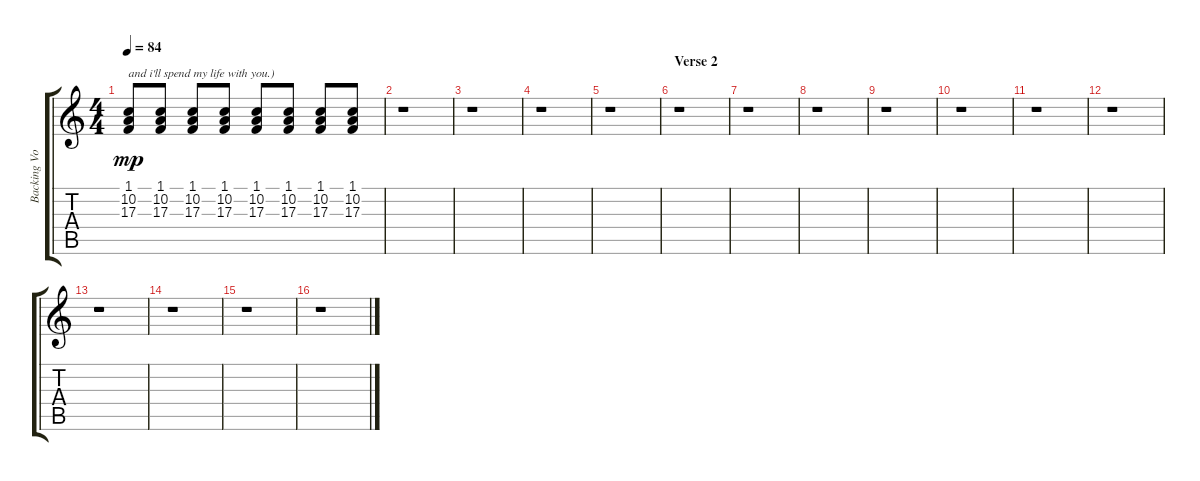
\track ("Backing Vocals (Fills/Harmonies)" "Backing Vo") {instrument lead6voice}
\staff {score tabs}
\tuning (E4 B3 G3 D3 A2 E2) {hide}
\ts (4 4)
\tempo 84
\clef g2
\ks c
(1.1 10.2 17.3).8{txt "and i'll spend my life with you.)" dy mp} (1.1 10.2 17.3).8 (1.1 10.2 17.3).8 (1.1 10.2 17.3).8 (1.1 10.2 17.3).8 (1.1 10.2 17.3).8 (1.1 10.2 17.3).8 (1.1 10.2 17.3).8 |
r.1 |
r.1 |
r.1 |
r.1 |
\section ("" "Verse 2")
r.1 |
r.1 |
r.1 |
r.1 |
r.1 |
r.1 |
r.1 |
r.1 |
r.1 |
r.1 |
r.1
